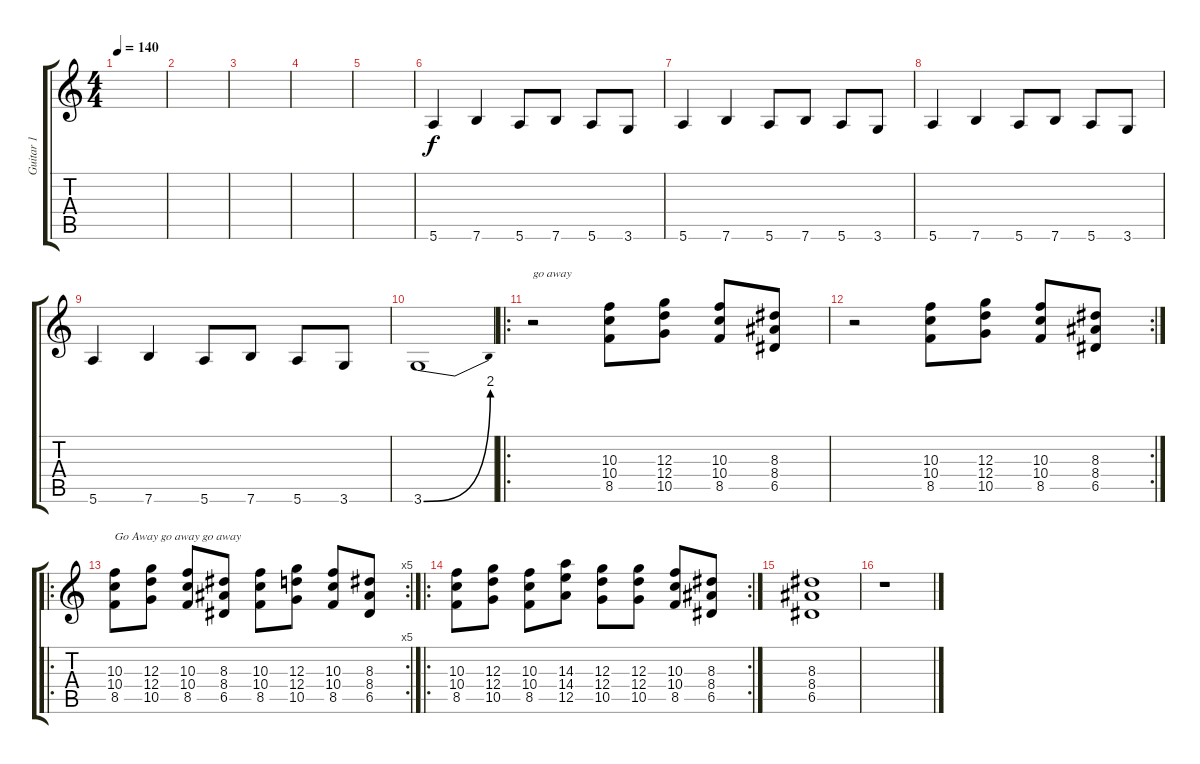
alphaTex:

\track ("Guitar 1 " "Guitar 1 ") {instrument distortionguitar}
\staff {score tabs}
\tuning (E4 B3 G3 D3 A2 E2) {hide}
\ts (4 4)
\tempo 140
\clef g2
\ks c
|
|
|
|
|
5.6.4 7.6.4 5.6.8 7.6.8 5.6.8 3.6.8 |
5.6.4 7.6.4 5.6.8 7.6.8 5.6.8 3.6.8 |
5.6.4 7.6.4 5.6.8 7.6.8 5.6.8 3.6.8 |
5.6.4 7.6.4 5.6.8 7.6.8 5.6.8 3.6.8 |
3.6{be (bend 0 0 60 8)}.1 |
\ro
r.2{txt "go away"} (10.3 10.4 8.5).8 (12.3 12.4 10.5).8 (10.3 10.4 8.5).8 (8.3 8.4 6.5).8 |
\rc 2
r.2 (10.3 10.4 8.5).8 (12.3 12.4 10.5).8 (10.3 10.4 8.5).8 (8.3 8.4 6.5).8 |
\ro
\rc 5
(10.3 10.4 8.5).8{txt "Go Away go away go away"} (12.3 12.4 10.5).8 (10.3 10.4 8.5).8 (8.3 8.4 6.5).8 (10.3 10.4 8.5).8 (12.3 12.4 10.5).8 (10.3 10.4 8.5).8 (8.3 8.4 6.5).8 |
\ro
\rc 2
(10.3 10.4 8.5).8 (12.3 12.4 10.5).8 (10.3 10.4 8.5).8 (14.3 14.4 12.5).8 (12.3 12.4 10.5).8 (12.3 12.4 10.5).8 (10.3 10.4 8.5).8 (8.3 8.4 6.5).8 |
(8.3 8.4 6.5).1 |
r.1
